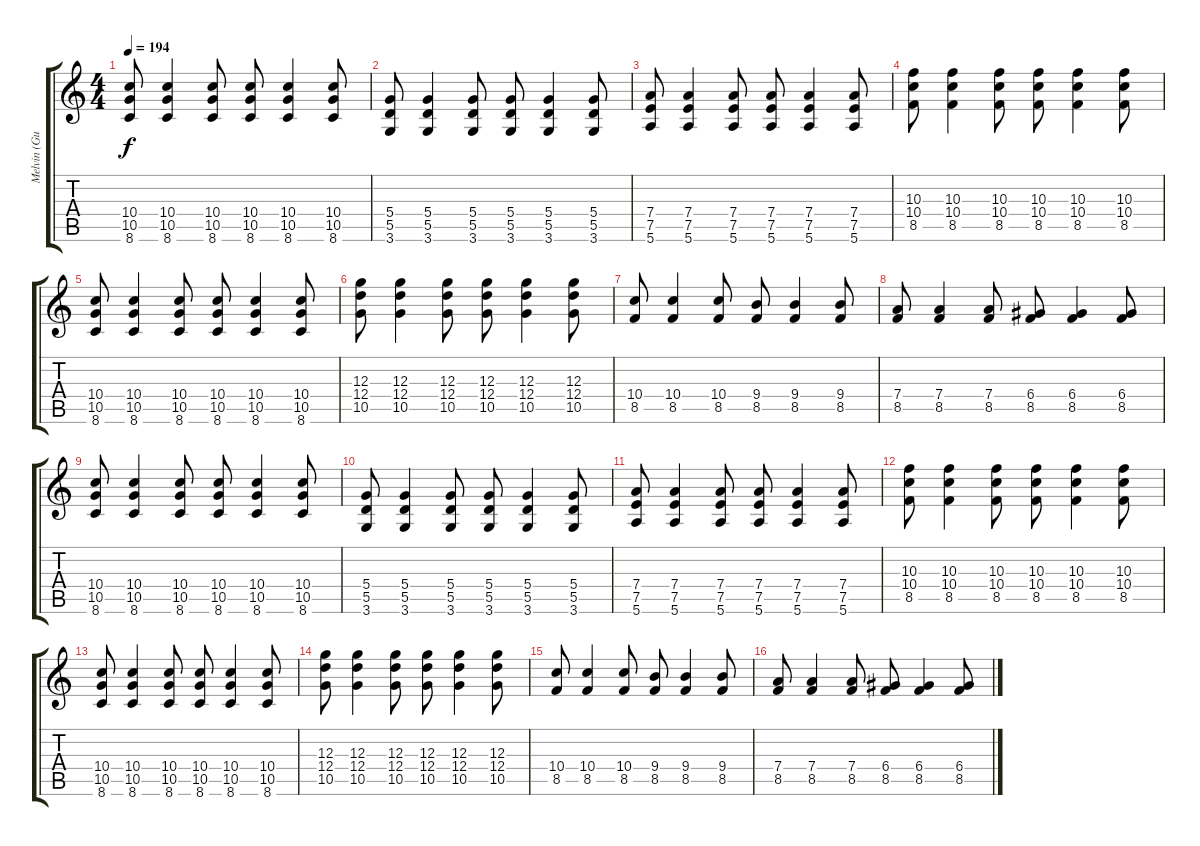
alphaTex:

\track ("Melvin (Guitar)" "Melvin (Gu") {instrument overdrivenguitar}
\staff {score tabs}
\tuning (E4 B3 G3 D3 A2 E2) {hide}
\ts (4 4)
\tempo 194
\clef g2
\ks c
(10.4 10.5 8.6).8{dy f} (10.4 10.5 8.6).4 (10.4 10.5 8.6).8 (10.4 10.5 8.6).8 (10.4 10.5 8.6).4 (10.4 10.5 8.6).8 |
(5.4 5.5 3.6).8 (5.4 5.5 3.6).4 (5.4 5.5 3.6).8 (5.4 5.5 3.6).8 (5.4 5.5 3.6).4 (5.4 5.5 3.6).8 |
(7.4 7.5 5.6).8 (7.4 7.5 5.6).4 (7.4 7.5 5.6).8 (7.4 7.5 5.6).8 (7.4 7.5 5.6).4 (7.4 7.5 5.6).8 |
(10.3 10.4 8.5).8 (10.3 10.4 8.5).4 (10.3 10.4 8.5).8 (10.3 10.4 8.5).8 (10.3 10.4 8.5).4 (10.3 10.4 8.5).8 |
(10.4 10.5 8.6).8 (10.4 10.5 8.6).4 (10.4 10.5 8.6).8 (10.4 10.5 8.6).8 (10.4 10.5 8.6).4 (10.4 10.5 8.6).8 |
(12.3 12.4 10.5).8 (12.3 12.4 10.5).4 (12.3 12.4 10.5).8 (12.3 12.4 10.5).8 (12.3 12.4 10.5).4 (12.3 12.4 10.5).8 |
(10.4 8.5).8 (10.4 8.5).4 (10.4 8.5).8 (9.4 8.5).8 (9.4 8.5).4 (9.4 8.5).8 |
(7.4 8.5).8 (7.4 8.5).4 (7.4 8.5).8 (6.4 8.5).8 (6.4 8.5).4 (6.4 8.5).8 |
(10.4 10.5 8.6).8 (10.4 10.5 8.6).4 (10.4 10.5 8.6).8 (10.4 10.5 8.6).8 (10.4 10.5 8.6).4 (10.4 10.5 8.6).8 |
(5.4 5.5 3.6).8 (5.4 5.5 3.6).4 (5.4 5.5 3.6).8 (5.4 5.5 3.6).8 (5.4 5.5 3.6).4 (5.4 5.5 3.6).8 |
(7.4 7.5 5.6).8 (7.4 7.5 5.6).4 (7.4 7.5 5.6).8 (7.4 7.5 5.6).8 (7.4 7.5 5.6).4 (7.4 7.5 5.6).8 |
(10.3 10.4 8.5).8 (10.3 10.4 8.5).4 (10.3 10.4 8.5).8 (10.3 10.4 8.5).8 (10.3 10.4 8.5).4 (10.3 10.4 8.5).8 |
(10.4 10.5 8.6).8 (10.4 10.5 8.6).4 (10.4 10.5 8.6).8 (10.4 10.5 8.6).8 (10.4 10.5 8.6).4 (10.4 10.5 8.6).8 |
(12.3 12.4 10.5).8 (12.3 12.4 10.5).4 (12.3 12.4 10.5).8 (12.3 12.4 10.5).8 (12.3 12.4 10.5).4 (12.3 12.4 10.5).8 |
(10.4 8.5).8 (10.4 8.5).4 (10.4 8.5).8 (9.4 8.5).8 (9.4 8.5).4 (9.4 8.5).8 |
(7.4 8.5).8 (7.4 8.5).4 (7.4 8.5).8 (6.4 8.5).8 (6.4 8.5).4 (6.4 8.5).8
